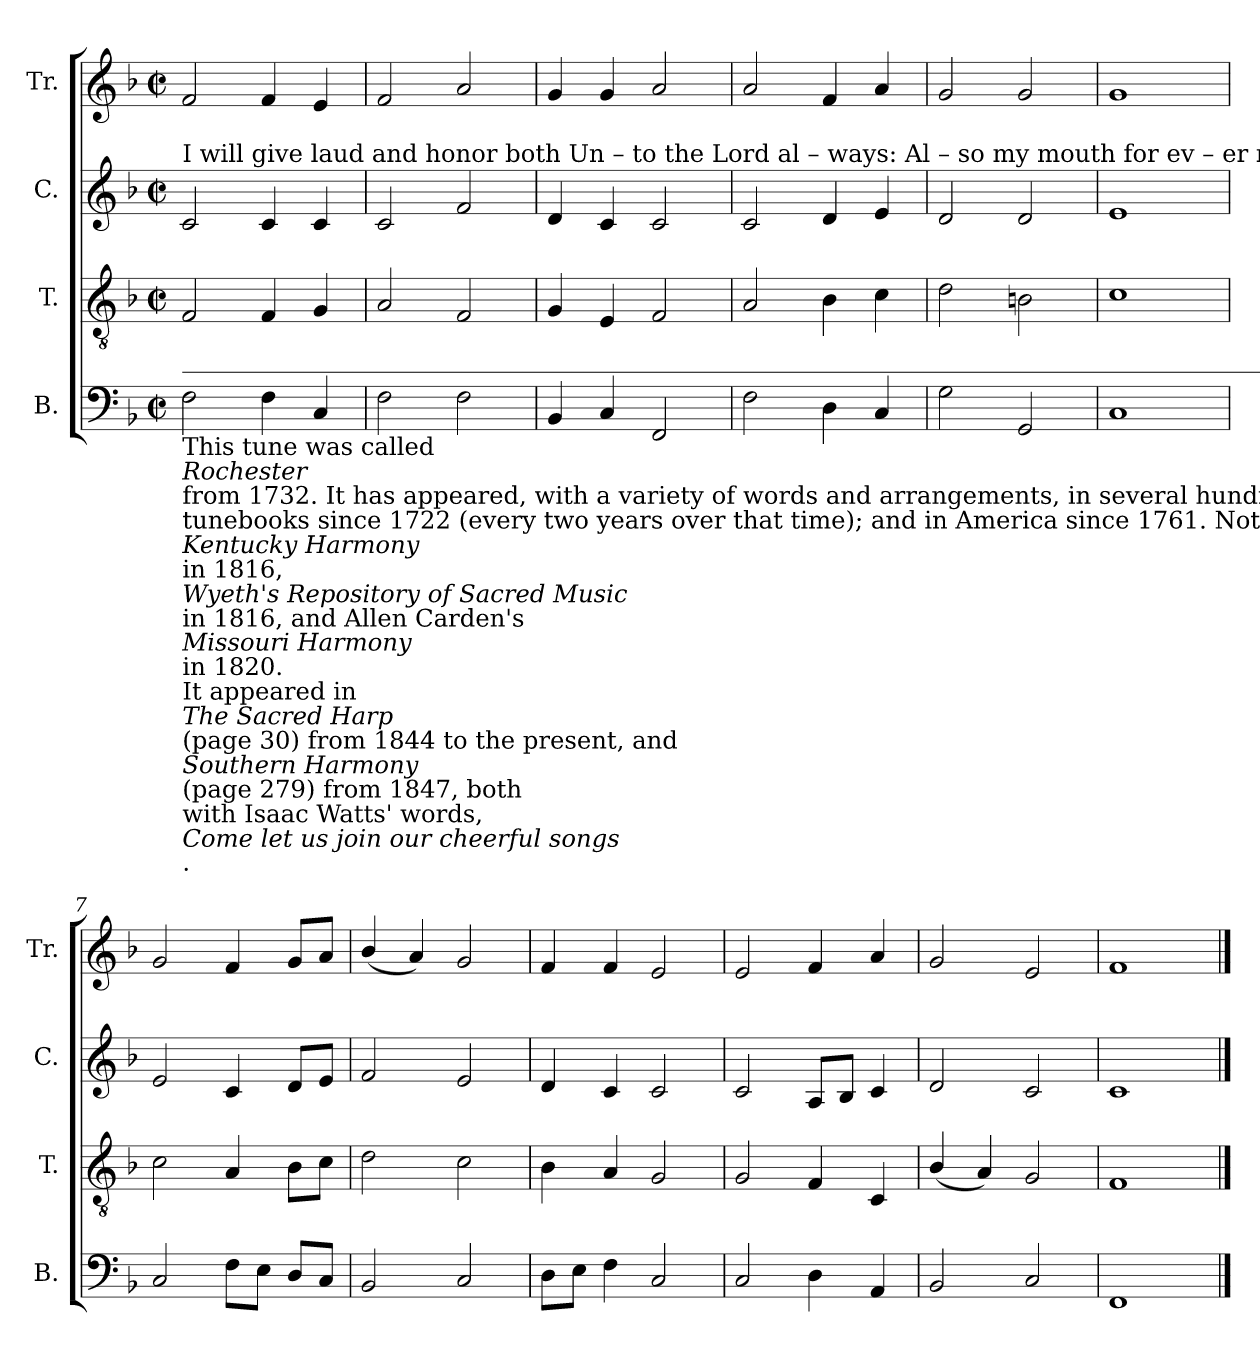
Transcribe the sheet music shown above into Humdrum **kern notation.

**kern	**kern	**kern	**kern
*part4	*part3	*part2	*part1
*staff4	*staff3	*staff2	*staff1
*I"B.	*I"T.	*I"C.	*I"Tr.
*I'B.	*I'T.	*I'C.	*I'Tr.
*clefF4	*clefGv2	*clefG2	*clefG2
*k[b-]	*k[b-]	*k[b-]	*k[b-]
*M2/2	*M2/2	*M2/2	*M2/2
*met(c|)	*met(c|)	*met(c|)	*met(c|)
*MM120	*MM120	*MM120	*MM120
=1	=1	=1	=1
!	!	!LO:TX:a:t=I    will  give  laud  and   honor  both     Un – to  the  Lord  al  –  ways&colon;    Al  –  so       my      mouth  for     ev  –  er  more    Shall  speak     un  –  to       his    praise.	!
!LO:TX:a:t=______________________________________________________________________________________________________	!	!	!
!LO:TX:b:t=This tune was called	!	!	!
!LO:TX:b:i:t=Rochester	!	!	!
!LO:TX:b:t=from 1732. It has appeared, with a variety of words and arrangements, in several hundred	!	!	!
!LO:TX:b:t=tunebooks since 1722 (every two years over that time); and in America since 1761. Notably, it appeared in	!	!	!
!LO:TX:b:i:t=Kentucky Harmony	!	!	!
!LO:TX:b:t=in 1816,	!	!	!
!LO:TX:b:i:t=Wyeth's Repository of Sacred Music	!	!	!
!LO:TX:b:t=in 1816, and Allen Carden's	!	!	!
!LO:TX:b:i:t=Missouri Harmony	!	!	!
!LO:TX:b:t=in 1820.	!	!	!
!LO:TX:b:t=It appeared in	!	!	!
!LO:TX:b:i:t=The Sacred Harp	!	!	!
!LO:TX:b:t=(page 30) from 1844 to the present, and	!	!	!
!LO:TX:b:i:t=Southern Harmony	!	!	!
!LO:TX:b:t=(page 279) from 1847, both	!	!	!
!LO:TX:b:t=with Isaac Watts' words,	!	!	!
!LO:TX:b:i:t=Come let us join our cheerful songs	!	!	!
!LO:TX:b:t=.	!	!	!
2F!\	2F!/	2c!/	2f!/
4F!\	4F!/	4c!/	4f!/
4C!/	4G!/	4c!/	4e!/
=2	=2	=2	=2
2F!\	2A!/	2c!/	2f!/
2F!\	2F!/	2f!/	2a!/
=3	=3	=3	=3
4BB-!/	4G!/	4d!/	4g!/
4C!/	4E!/	4c!/	4g!/
2FF!/	2F!/	2c!/	2a!/
=4	=4	=4	=4
2F!\	2A!/	2c!/	2a!/
4D!\	4B-!\	4d!/	4f!/
4C!/	4c!\	4e!/	4a!/
=5	=5	=5	=5
2G!\	2d!\	2d!/	2g!/
2GG!/	2Bn!\	2d!/	2g!/
=6	=6	=6	=6
1C!	1c!	1e!	1g!
=7	=7	=7	=7
2C!/	2c!\	2e!/	2g!/
8F!\L	4A!/	4c!/	4f!/
8E!\J	.	.	.
8D!/L	8B-!\L	8d!/L	8g!/L
8C!/J	8c!\J	8e!/J	8a!/J
=8	=8	=8	=8
2BB-!/	2d!\	2f!/	(4b-!/
.	.	.	4a!/)
2C!/	2c!\	2e!/	2g!/
=9	=9	=9	=9
8D!\L	4B-!\	4d!/	4f!/
8E!\J	.	.	.
4F!\	4A!/	4c!/	4f!/
2C!/	2G!/	2c!/	2e!/
=10	=10	=10	=10
2C!/	2G!/	2c!/	2e!/
4D!\	4F!/	8A!/L	4f!/
.	.	8B-!/J	.
4AA!/	4C!/	4c!/	4a!/
=11	=11	=11	=11
2BB-!/	(4B-!/	2d!/	2g!/
.	4A!/)	.	.
2C!/	2G!/	2c!/	2e!/
=12	=12	=12	=12
1FF!	1F!	1c!	1f!
==	==	==	==
*-	*-	*-	*-
